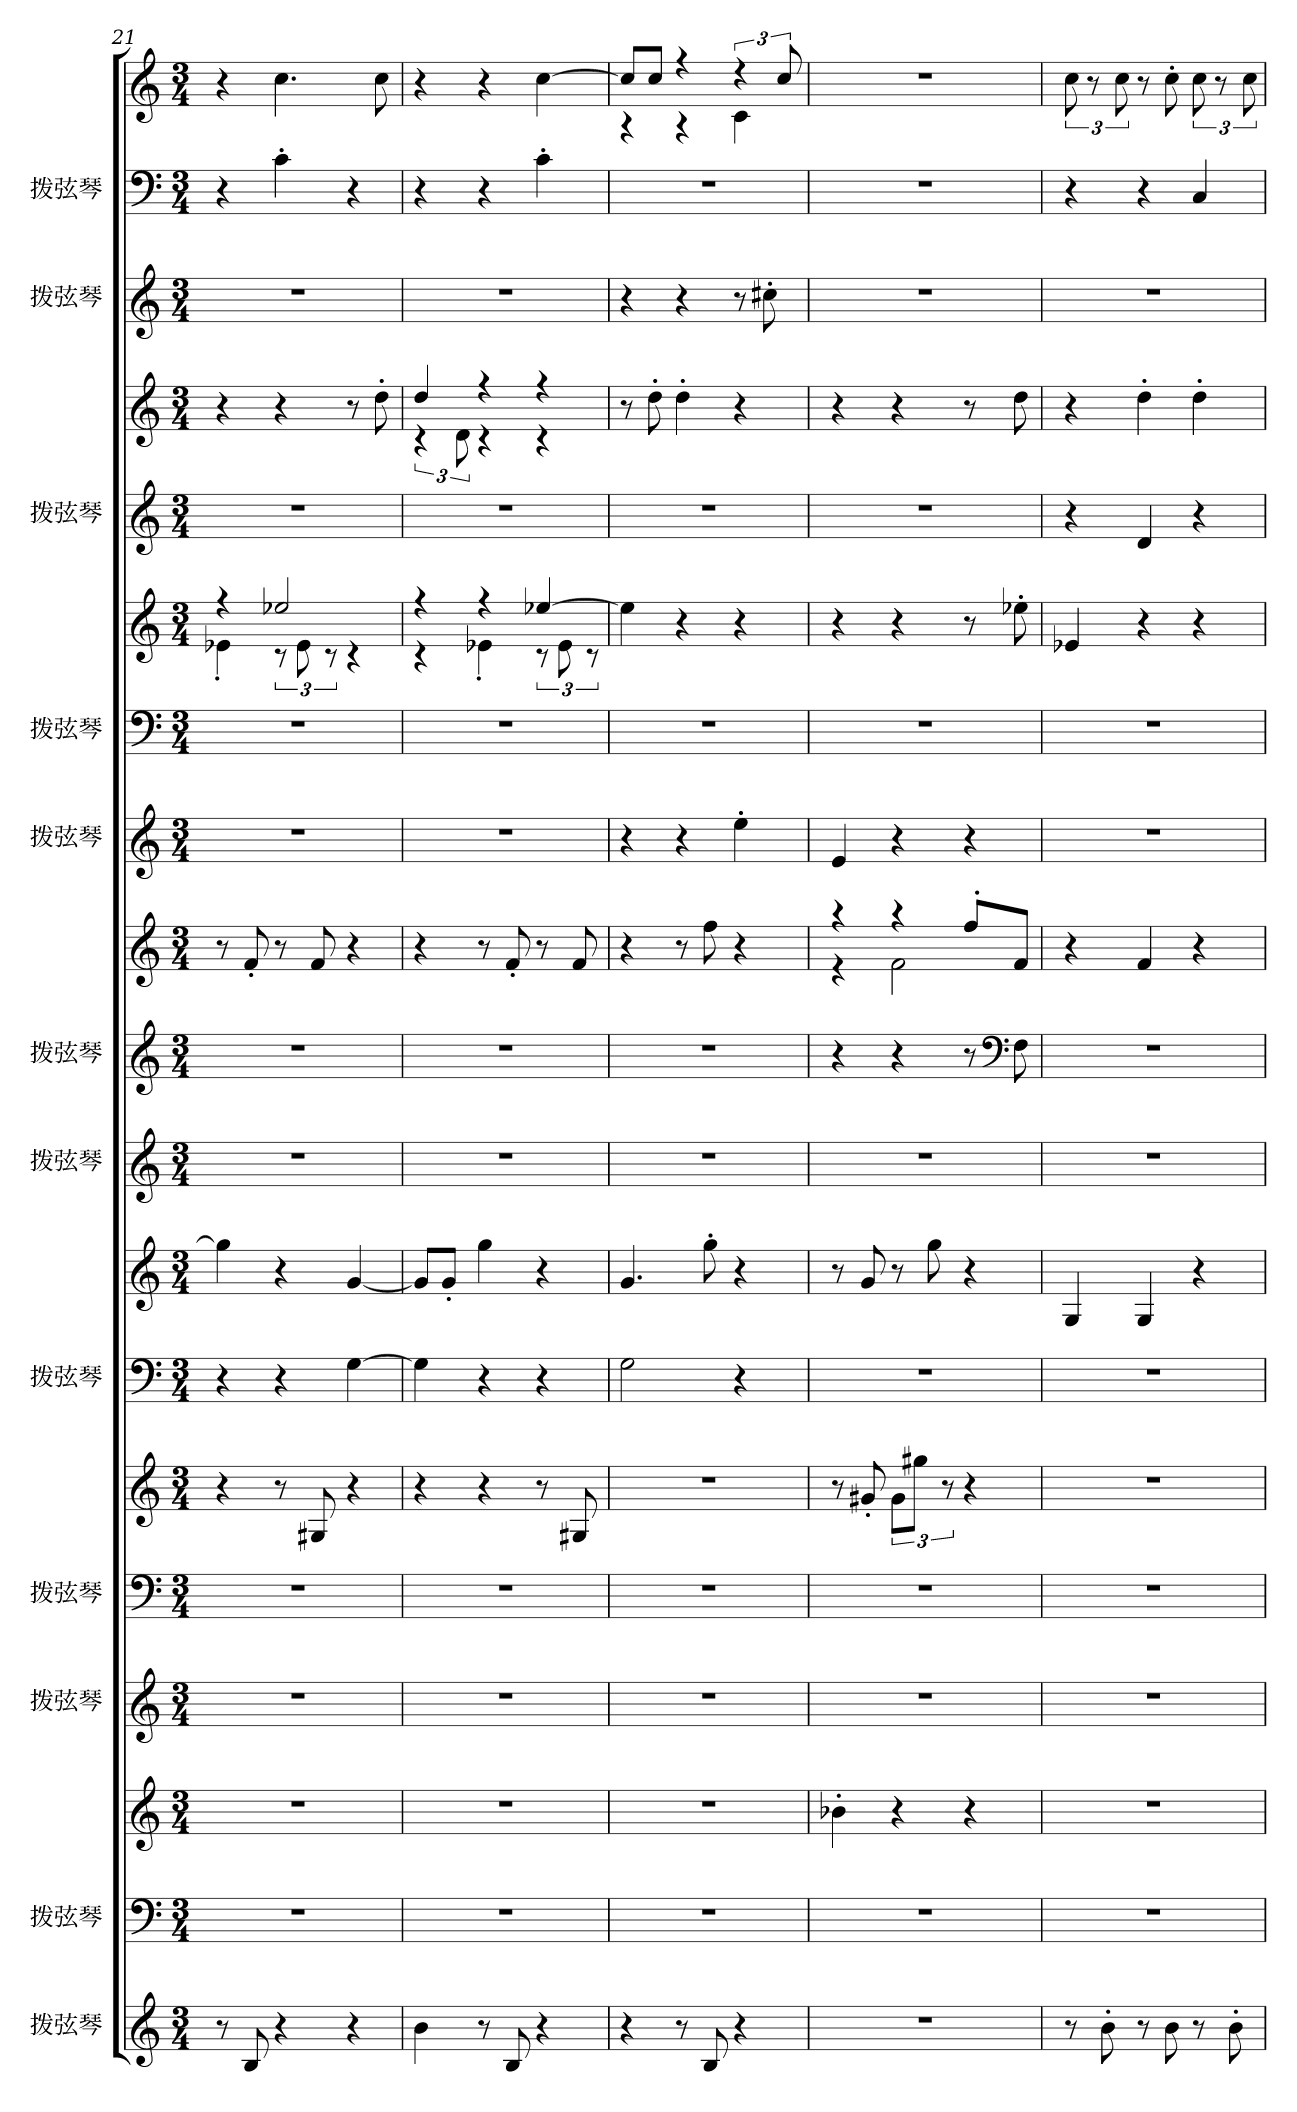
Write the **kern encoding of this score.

**kern	**kern	**kern	**kern	**kern	**kern	**kern	**kern	**kern	**kern	**kern	**kern	**kern	**kern	**kern	**kern	**kern	**kern	**kern
*part12	*part11	*part11	*part10	*part9	*part9	*part8	*part8	*part7	*part6	*part6	*part5	*part4	*part4	*part3	*part3	*part2	*part1	*part1
*staff19	*staff18	*staff17	*staff16	*staff15	*staff14	*staff13	*staff12	*staff11	*staff10	*staff9	*staff8	*staff7	*staff6	*staff5	*staff4	*staff3	*staff2	*staff1
*I"拨弦琴	*I"拨弦琴	*	*I"拨弦琴	*I"拨弦琴	*	*I"拨弦琴	*	*I"拨弦琴	*I"拨弦琴	*	*I"拨弦琴	*I"拨弦琴	*	*I"拨弦琴	*	*I"拨弦琴	*I"拨弦琴	*
*clefG2	*clefF4	*clefG2	*clefG2	*clefF4	*clefG2	*clefF4	*clefG2	*clefG2	*clefG2	*clefG2	*clefG2	*clefF4	*clefG2	*clefG2	*clefG2	*clefG2	*clefF4	*clefG2
*k[]	*k[]	*k[]	*k[]	*k[]	*k[]	*k[]	*k[]	*k[]	*k[]	*k[]	*k[]	*k[]	*k[]	*k[]	*k[]	*k[]	*k[]	*k[]
*M3/4	*M3/4	*M3/4	*M3/4	*M3/4	*M3/4	*M3/4	*M3/4	*M3/4	*M3/4	*M3/4	*M3/4	*M3/4	*M3/4	*M3/4	*M3/4	*M3/4	*M3/4	*M3/4
=21	=21	=21	=21	=21	=21	=21	=21	=21	=21	=21	=21	=21	=21	=21	=21	=21	=21	=21
*	*	*	*	*	*	*	*	*	*	*	*	*	*^	*	*	*	*	*
8r	2.r	2.r	2.r	2.r	4r	4r	4gg\]	2.r	2.r	8r	2.r	2.r	4r	4e-X'\	2.r	4r	2.r	4r	4r
8B/	.	.	.	.	.	.	.	.	.	8f'/	.	.	.	.	.	.	.	.	.
4r	.	.	.	.	8r	4r	4r	.	.	8r	.	.	2ee-X/	12r	.	4r	.	4c'\	4.cc\
.	.	.	.	.	.	.	.	.	.	.	.	.	.	12e-\	.	.	.	.	.
.	.	.	.	.	8G#X/	.	.	.	.	8f/	.	.	.	.	.	.	.	.	.
.	.	.	.	.	.	.	.	.	.	.	.	.	.	12r	.	.	.	.	.
4r	.	.	.	.	4r	[4G\	[4g/	.	.	4r	.	.	.	4r	.	8r	.	4r	.
.	.	.	.	.	.	.	.	.	.	.	.	.	.	.	.	8dd'\	.	.	8cc\
=22	=22	=22	=22	=22	=22	=22	=22	=22	=22	=22	=22	=22	=22	=22	=22	=22	=22	=22	=22
*	*	*	*	*	*	*	*	*	*	*	*	*	*	*	*	*^	*	*	*
4b\	2.r	2.r	2.r	2.r	4r	4G\]	8g/L]	2.r	2.r	4r	2.r	2.r	4r	4r	2.r	4dd/	6r	2.r	4r	4r
.	.	.	.	.	.	.	8g'/J	.	.	.	.	.	.	.	.	.	.	.	.	.
.	.	.	.	.	.	.	.	.	.	.	.	.	.	.	.	.	12d\	.	.	.
8r	.	.	.	.	4r	4r	4gg\	.	.	8r	.	.	4r	4e-X'\	.	4r	4r	.	4r	4r
8B/	.	.	.	.	.	.	.	.	.	8f'/	.	.	.	.	.	.	.	.	.	.
4r	.	.	.	.	8r	4r	4r	.	.	8r	.	.	[4ee-X/	12r	.	4r	4r	.	4c'\	[4cc\
.	.	.	.	.	.	.	.	.	.	.	.	.	.	12e-\	.	.	.	.	.	.
.	.	.	.	.	8G#X/	.	.	.	.	8f/	.	.	.	.	.	.	.	.	.	.
.	.	.	.	.	.	.	.	.	.	.	.	.	.	12r	.	.	.	.	.	.
*	*	*	*	*	*	*	*	*	*	*	*	*	*v	*v	*	*v	*v	*	*	*
=23	=23	=23	=23	=23	=23	=23	=23	=23	=23	=23	=23	=23	=23	=23	=23	=23	=23	=23
*	*	*	*	*	*	*	*	*	*	*	*	*	*	*	*	*	*	*^
4r	2.r	2.r	2.r	2.r	2.r	2G\	4.g/	2.r	2.r	4r	4r	2.r	4ee-\]	2.r	8r	4r	2.r	8cc/L]	4r
.	.	.	.	.	.	.	.	.	.	.	.	.	.	.	8dd'\	.	.	8cc/J	.
8r	.	.	.	.	.	.	.	.	.	8r	4r	.	4r	.	4dd'\	4r	.	4r	4r
8B/	.	.	.	.	.	.	8gg'\	.	.	8ff\	.	.	.	.	.	.	.	.	.
4r	.	.	.	.	.	4r	4r	.	.	4r	4ee'\	.	4r	.	4r	8r	.	6r	4c\
.	.	.	.	.	.	.	.	.	.	.	.	.	.	.	.	8cc#X'\	.	.	.
.	.	.	.	.	.	.	.	.	.	.	.	.	.	.	.	.	.	12cc/	.
*	*	*	*	*	*	*	*	*	*	*	*	*	*	*	*	*	*	*v	*v
!!LO:PB:g=z
=24	=24	=24	=24	=24	=24	=24	=24	=24	=24	=24	=24	=24	=24	=24	=24	=24	=24	=24
*	*	*	*	*	*	*	*	*	*	*^	*	*	*	*	*	*	*	*
2.r	2.r	4b-X'\	2.r	2.r	8r	2.r	8r	2.r	4r	4r	4r	4e/	2.r	4r	2.r	4r	2.r	2.r	2.r
.	.	.	.	.	8g#X'/	.	8g/	.	.	.	.	.	.	.	.	.	.	.	.
.	.	4r	.	.	12g#\L	.	8r	.	4r	4r	2f\	4r	.	4r	.	4r	.	.	.
.	.	.	.	.	12gg#X\J	.	.	.	.	.	.	.	.	.	.	.	.	.	.
.	.	.	.	.	.	.	8gg\	.	.	.	.	.	.	.	.	.	.	.	.
.	.	.	.	.	12r	.	.	.	.	.	.	.	.	.	.	.	.	.	.
.	.	4r	.	.	4r	.	4r	.	8r	8ff'/L	.	4r	.	8r	.	8r	.	.	.
*	*	*	*	*	*	*	*	*	*clefF4	*	*	*	*	*	*	*	*	*	*
.	.	.	.	.	.	.	.	.	8F\	8f/J	.	.	.	8ee-X'\	.	8dd\	.	.	.
*	*	*	*	*	*	*	*	*	*	*v	*v	*	*	*	*	*	*	*	*
=25	=25	=25	=25	=25	=25	=25	=25	=25	=25	=25	=25	=25	=25	=25	=25	=25	=25	=25
8r	2.r	2.r	2.r	2.r	2.r	2.r	4G/	2.r	2.r	4r	2.r	2.r	4e-X/	4r	4r	2.r	4r	12cc\
.	.	.	.	.	.	.	.	.	.	.	.	.	.	.	.	.	.	12r
8b'\	.	.	.	.	.	.	.	.	.	.	.	.	.	.	.	.	.	.
.	.	.	.	.	.	.	.	.	.	.	.	.	.	.	.	.	.	12cc\
8r	.	.	.	.	.	.	4G/	.	.	4f/	.	.	4r	4d/	4dd'\	.	4r	8r
8b\	.	.	.	.	.	.	.	.	.	.	.	.	.	.	.	.	.	8cc'\
8r	.	.	.	.	.	.	4r	.	.	4r	.	.	4r	4r	4dd'\	.	4C/	12cc\
.	.	.	.	.	.	.	.	.	.	.	.	.	.	.	.	.	.	12r
8b'\	.	.	.	.	.	.	.	.	.	.	.	.	.	.	.	.	.	.
.	.	.	.	.	.	.	.	.	.	.	.	.	.	.	.	.	.	12cc\
=	=	=	=	=	=	=	=	=	=	=	=	=	=	=	=	=	=	=
*-	*-	*-	*-	*-	*-	*-	*-	*-	*-	*-	*-	*-	*-	*-	*-	*-	*-	*-
